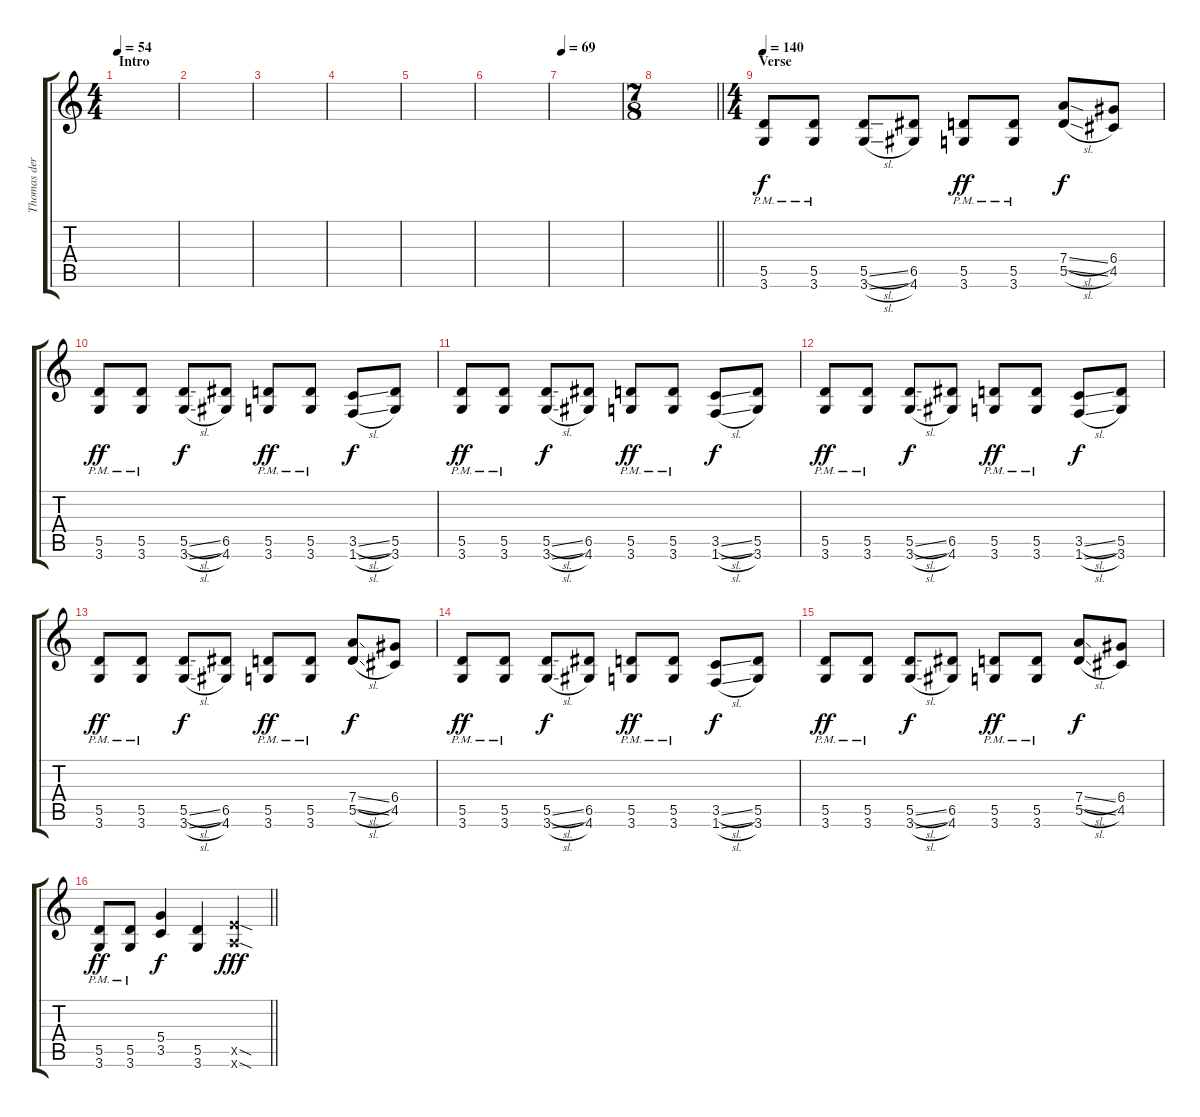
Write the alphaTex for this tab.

\track ("Thomas der Münzer" "Thomas der") {instrument distortionguitar}
\staff {score tabs}
\tuning (E4 B3 G3 D3 A2 E2) {hide}
\ts (4 4)
\section ("" "Intro")
\tempo 54
\clef g2
\ks c
|
|
|
|
|
|
\tempo 69
|
\ts (7 8)
\barLineRight lightlight
|
\ts (4 4)
\section ("" "Verse")
\tempo 140
(5.5{pm} 3.6{pm}).8 (5.5{pm} 3.6{pm}).8 (5.5{sl} 3.6{sl}).8{dy f} (6.5 4.6).8 (5.5{pm} 3.6{pm}).8{dy ff} (5.5{pm} 3.6{pm}).8 (7.4{sl} 5.5{sl}).8{dy f} (6.4 4.5).8 |
(5.5{pm} 3.6{pm}).8{dy ff} (5.5{pm} 3.6{pm}).8 (5.5{sl} 3.6{sl}).8{dy f} (6.5 4.6).8 (5.5{pm} 3.6{pm}).8{dy ff} (5.5{pm} 3.6{pm}).8 (3.5{sl} 1.6{sl}).8{dy f} (5.5 3.6).8 |
(5.5{pm} 3.6{pm}).8{dy ff} (5.5{pm} 3.6{pm}).8 (5.5{sl} 3.6{sl}).8{dy f} (6.5 4.6).8 (5.5{pm} 3.6{pm}).8{dy ff} (5.5{pm} 3.6{pm}).8 (3.5{sl} 1.6{sl}).8{dy f} (5.5 3.6).8 |
(5.5{pm} 3.6{pm}).8{dy ff} (5.5{pm} 3.6{pm}).8 (5.5{sl} 3.6{sl}).8{dy f} (6.5 4.6).8 (5.5{pm} 3.6{pm}).8{dy ff} (5.5{pm} 3.6{pm}).8 (3.5{sl} 1.6{sl}).8{dy f} (5.5 3.6).8 |
(5.5{pm} 3.6{pm}).8{dy ff} (5.5{pm} 3.6{pm}).8 (5.5{sl} 3.6{sl}).8{dy f} (6.5 4.6).8 (5.5{pm} 3.6{pm}).8{dy ff} (5.5{pm} 3.6{pm}).8 (7.4{sl} 5.5{sl}).8{dy f} (6.4 4.5).8 |
(5.5{pm} 3.6{pm}).8{dy ff} (5.5{pm} 3.6{pm}).8 (5.5{sl} 3.6{sl}).8{dy f} (6.5 4.6).8 (5.5{pm} 3.6{pm}).8{dy ff} (5.5{pm} 3.6{pm}).8 (3.5{sl} 1.6{sl}).8{dy f} (5.5 3.6).8 |
(5.5{pm} 3.6{pm}).8{dy ff} (5.5{pm} 3.6{pm}).8 (5.5{sl} 3.6{sl}).8{dy f} (6.5 4.6).8 (5.5{pm} 3.6{pm}).8{dy ff} (5.5{pm} 3.6{pm}).8 (7.4{sl} 5.5{sl}).8{dy f} (6.4 4.5).8 |
\barLineRight lightlight
(5.5{pm} 3.6{pm}).8{dy ff} (5.5{pm} 3.6{pm}).8 (5.4 3.5).4{dy f} (5.5 3.6).4 (7.5{sod x} 5.6{sod x}).4{dy fff}
